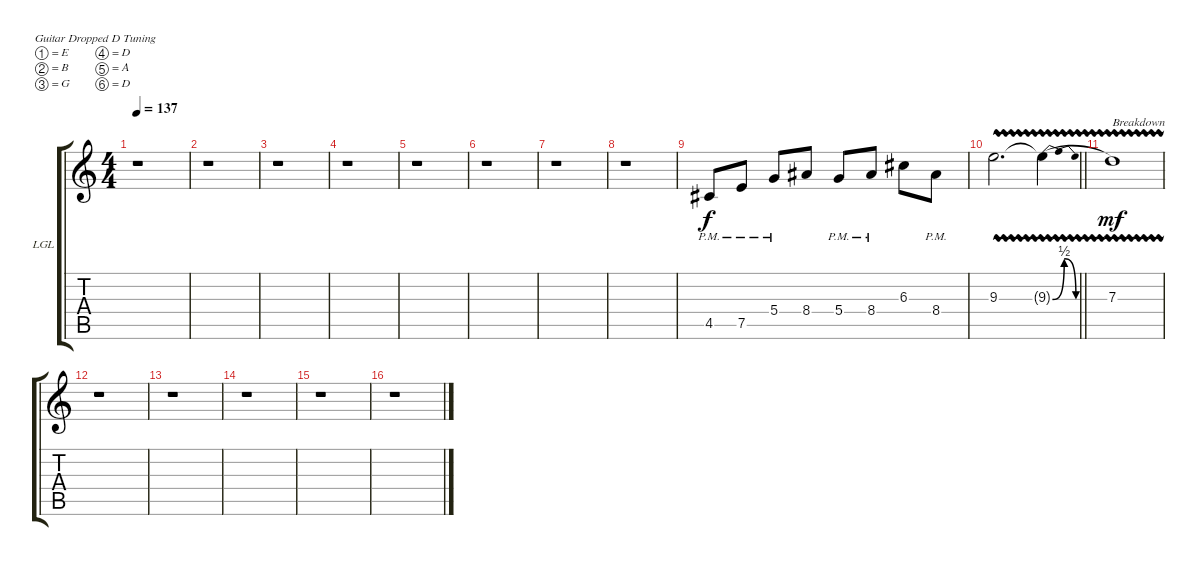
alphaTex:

\defaultSystemsLayout 4
\bracketExtendMode groupsimilarinstruments
\firstSystemTrackNameOrientation horizontal
\otherSystemsTrackNameOrientation horizontal
\track ("Lead Guitar(Left)" "LGL") {instrument distortionguitar}
\staff {score tabs}
\tuning (E4 B3 G3 D3 A2 D2)
\ts (4 4)
\tempo 137
\clef g2
\scale
0.333333
\ks c
r.1{dy mf} |
\scale
0.333333 r.1 |
\scale
0.333333 r.1 |
\scale
0.333333 r.1 |
\scale
0.333333 r.1 |
\scale
0.333333 r.1 |
\scale
0.333333 r.1 |
\scale
0.333333 r.1 |
\scale
0.333333 4.5{pm}.8{dy f} 7.5{pm}.8 5.4{pm}.8 8.4.8 5.4{pm}.8 8.4{pm}.8 6.3.8 8.4{pm}.8 |
\scale
0.333333
\barLineRight lightlight
9.3{vw}.2{d} 9.3{be (bendrelease 0 0 15 2 15 2 59.4 0) t}.4{legatoorigin} |
\scale
0.333333 7.3{vw}.1{txt "Breakdown" dy mf} |
\scale
0.333333 r.1 |
\scale
0.333333 r.1 |
\scale
0.333333 r.1 |
\scale
0.333333 r.1 |
\scale
0.333333 r.1
